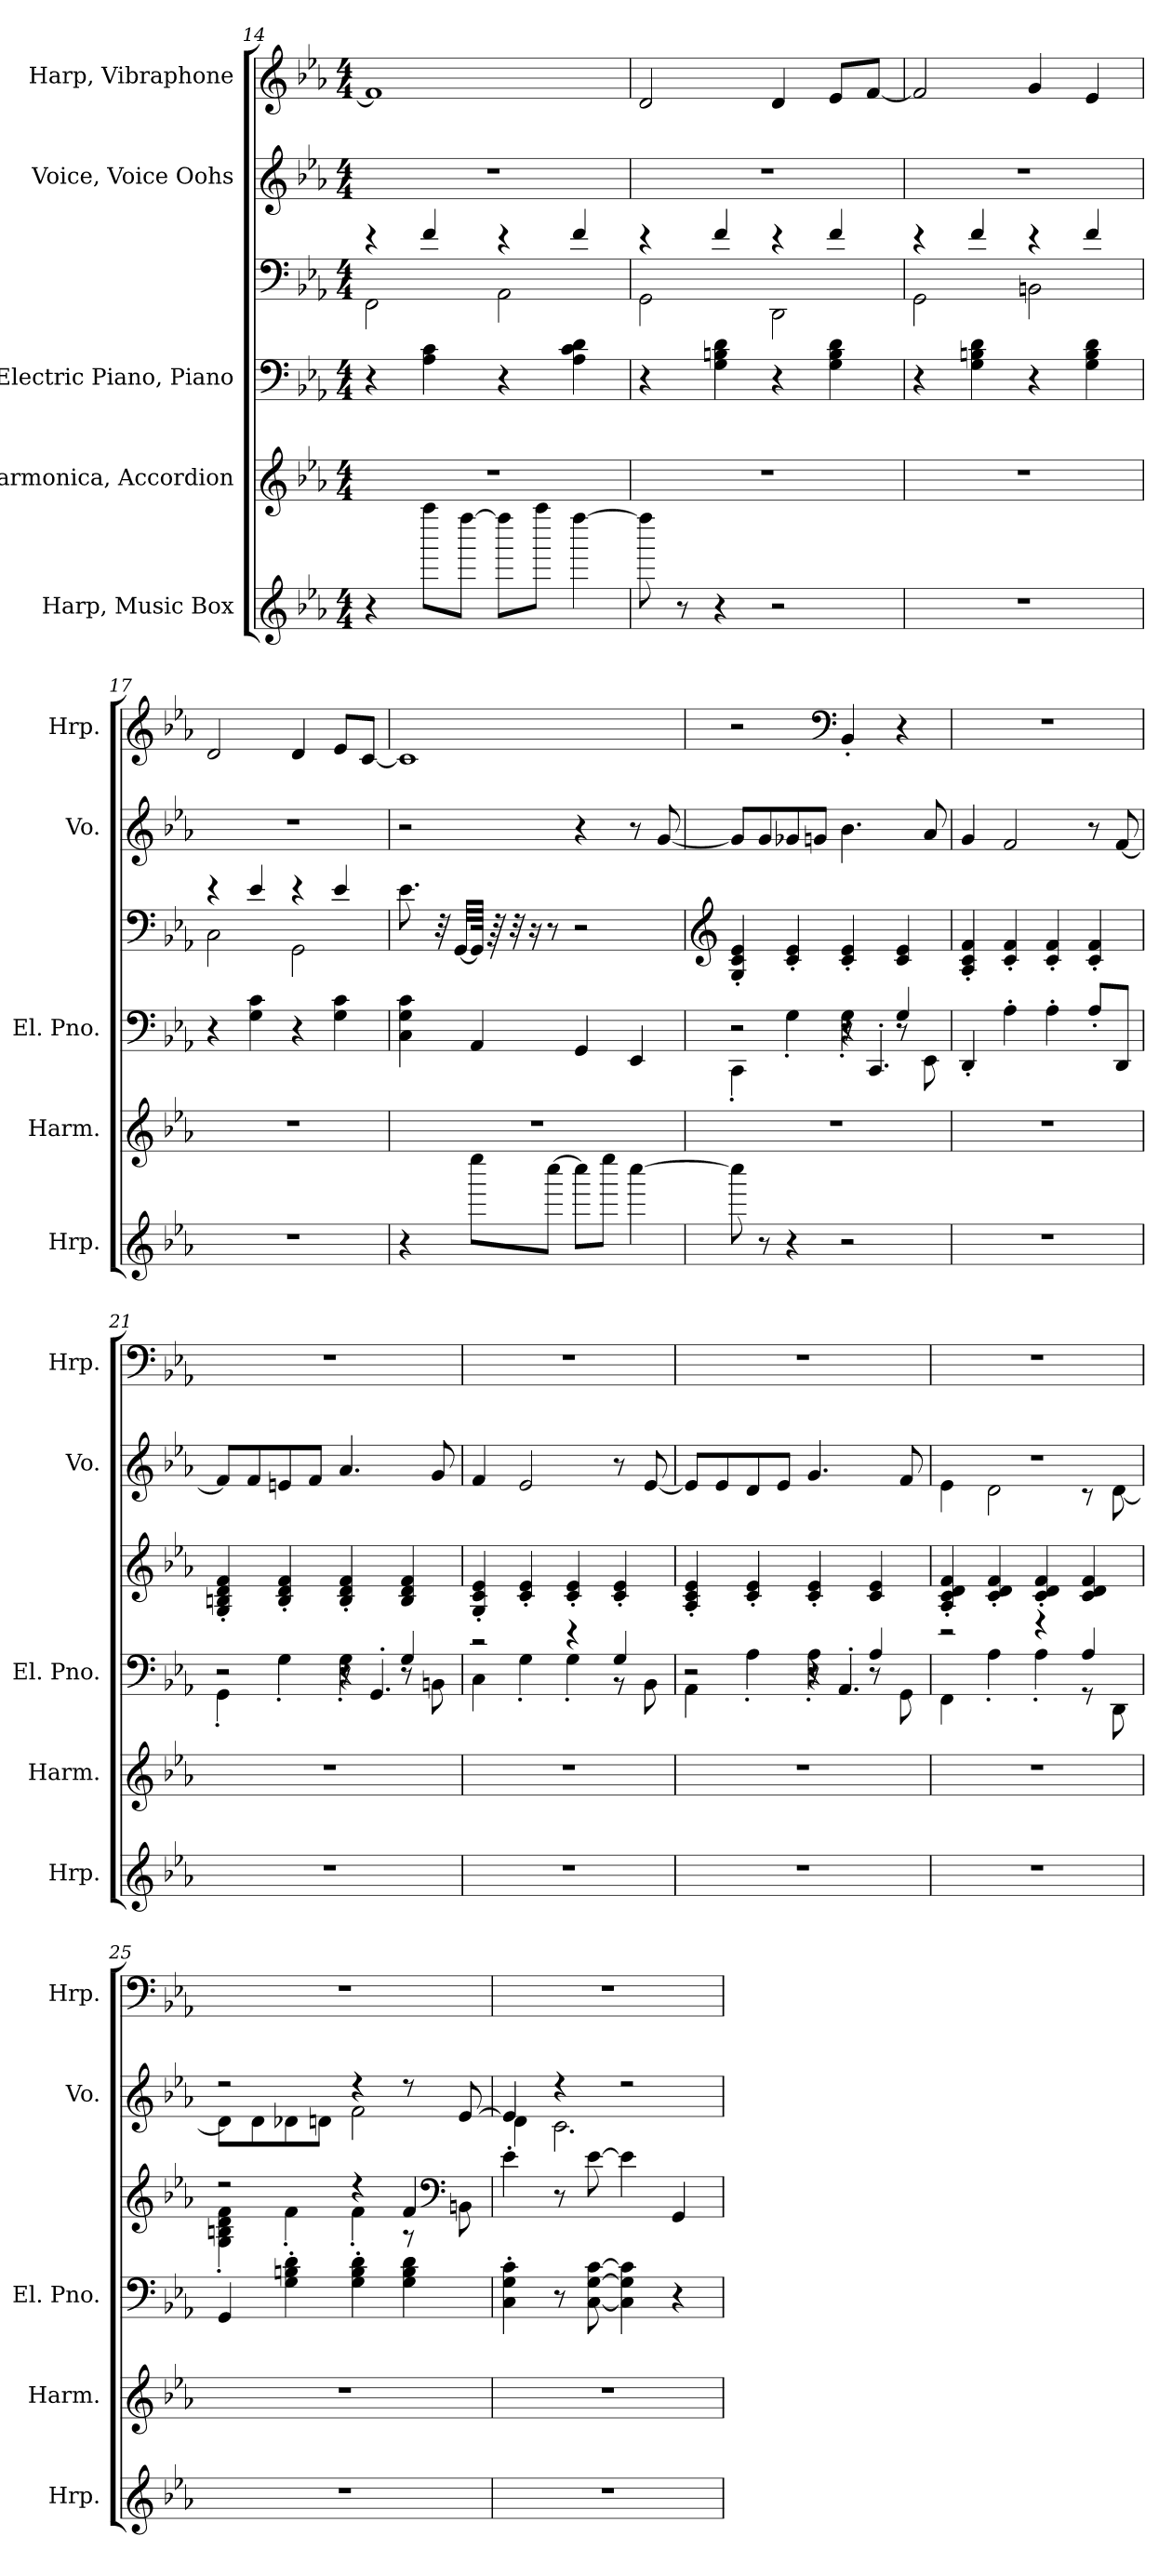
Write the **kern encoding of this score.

**kern	**kern	**kern	**kern	**kern	**kern
*part5	*part4	*part3	*part3	*part2	*part1
*staff6	*staff5	*staff4	*staff3	*staff2	*staff1
*I"Harp, Music Box	*I"Harmonica, Accordion	*I"Electric Piano, Piano	*	*I"Voice, Voice Oohs	*I"Harp, Vibraphone
*I'Hrp.	*I'Harm.	*I'El. Pno.	*	*I'Vo.	*I'Hrp.
*clefG2	*clefG2	*clefF4	*clefF4	*clefG2	*clefG2
*k[b-e-a-]	*k[b-e-a-]	*k[b-e-a-]	*k[b-e-a-]	*k[b-e-a-]	*k[b-e-a-]
*M4/4	*M4/4	*M4/4	*M4/4	*M4/4	*M4/4
=14	=14	=14	=14	=14	=14
*	*	*	*^	*	*
4r	1r	4r	4r	2FF\	1r	1f]
8aaaa-\L	.	4A-\ 4c\	4f/	.	.	.
[8ffff\J	.	.	.	.	.	.
8ffff\L]	.	4r	4r	2AA-\	.	.
8aaaa-\J	.	.	.	.	.	.
[4ffff\	.	4A-\ 4c\ 4d\	4f/	.	.	.
=15	=15	=15	=15	=15	=15	=15
8ffff\]	1r	4r	4r	2GG\	1r	2d/
8r	.	.	.	.	.	.
4r	.	4G\ 4Bn\ 4d\	4f/	.	.	.
2r	.	4r	4r	2DD\	.	4d/
.	.	4G\ 4B\ 4d\	4f/	.	.	8e-/L
.	.	.	.	.	.	[8f/J
=16	=16	=16	=16	=16	=16	=16
1r	1r	4r	4r	2GG\	1r	2f/]
.	.	4G\ 4Bn\ 4d\	4f/	.	.	.
.	.	4r	4r	2BBn\	.	4g/
.	.	4G\ 4B\ 4d\	4f/	.	.	4e-/
=17	=17	=17	=17	=17	=17	=17
1r	1r	4r	4r	2C\	1r	2d/
.	.	4G\ 4c\	4e-/	.	.	.
.	.	4r	4r	2GG\	.	4d/
.	.	4G\ 4c\	4e-/	.	.	8e-/L
.	.	.	.	.	.	[8c/J
*	*	*	*v	*v	*	*
!!LO:LB:g=z
=18	=18	=18	=18	=18	=18
4r	1r	4C\ 4G\ 4c\	8.e-\	2r	1c]
.	.	.	32r	.	.
.	.	.	[32GG/LLL	.	.
8eeee-\L	.	4AA-/	64GG/JJJk]	.	.
.	.	.	64r	.	.
.	.	.	32r	.	.
.	.	.	16r	.	.
[8cccc\J	.	.	8r	.	.
8cccc\L]	.	4GG/	2r	4r	.
8eeee-\J	.	.	.	.	.
[4cccc\	.	4EE-/	.	8r	.
.	.	.	.	[8g/	.
=19	=19	=19	=19	=19	=19
*	*	*	*clefG2	*	*
*	*	*^	*	*	*
*	*	*	*^	*	*	*
8cccc\]	1r	2r	4CC'\	2r	4G/' 4c/' 4e-/'	8g/L]	2r
8r	.	.	.	.	.	8g/	.
4r	.	.	4G'\	.	4c/' 4e-/'	8g-X/	.
.	.	.	.	.	.	8gn/J	.
*	*	*	*	*	*	*	*clefF4
2r	.	4r	4G'\	8r	4c/' 4e-/'	4.b-\	4BB-'/
.	.	.	.	4.CC'/	.	.	.
.	.	4G/	8r	.	4c/ 4e-/	.	4r
.	.	.	8EE-\	.	.	8a-/	.
*	*	*v	*v	*v	*	*	*
=20	=20	=20	=20	=20	=20
1r	1r	4DD'/	4A-/' 4c/' 4f/'	4g/	1r
.	.	4A-'\	4c/' 4f/'	2f/	.
.	.	4A-'\	4c/' 4f/'	.	.
.	.	8A-'/L	4c/' 4f/'	8r	.
.	.	8DD/J	.	[8f/	.
!!LO:PB:g=z
=21	=21	=21	=21	=21	=21
*	*	*^	*	*	*
*	*	*	*^	*	*	*
1r	1r	2r	4GG'\	2r	4G/' 4Bn/' 4d/' 4f/'	8f/L]	1r
.	.	.	.	.	.	8f/	.
.	.	.	4G'\	.	4B/' 4d/' 4f/'	8en/	.
.	.	.	.	.	.	8f/J	.
.	.	4r	4G'\	8r	4B/' 4d/' 4f/'	4.a-/	.
.	.	.	.	4.GG'/	.	.	.
.	.	4G/	8r	.	4B/ 4d/ 4f/	.	.
.	.	.	8BBn\	.	.	8g/	.
*	*	*	*v	*v	*	*	*
=22	=22	=22	=22	=22	=22	=22
1r	1r	2r	4C\	4G/' 4c/' 4e-/'	4f/	1r
.	.	.	4G'\	4c/' 4e-/'	2e-/	.
.	.	4r	4G'\	4c/' 4e-/'	.	.
.	.	4G/	8r	4c/' 4e-/'	8r	.
.	.	.	8BB-\	.	[8e-/	.
=23	=23	=23	=23	=23	=23	=23
*	*	*	*^	*	*	*
1r	1r	2r	4AA-\	2r	4A-/' 4c/' 4e-/'	8e-/L]	1r
.	.	.	.	.	.	8e-/	.
.	.	.	4A-'\	.	4c/' 4e-/'	8d/	.
.	.	.	.	.	.	8e-/J	.
.	.	4r	4A-'\	8r	4c/' 4e-/'	4.g/	.
.	.	.	.	4.AA-'/	.	.	.
.	.	4A-/	8r	.	4c/ 4e-/	.	.
.	.	.	8GG\	.	.	8f/	.
*	*	*	*v	*v	*	*	*
=24	=24	=24	=24	=24	=24	=24
*	*	*	*	*	*^	*
1r	1r	2r	4FF\	4A-/' 4c/' 4d/' 4f/'	1r	4e-\	1r
.	.	.	4A-'\	4c/' 4d/' 4f/'	.	2d\	.
.	.	4r	4A-'\	4c/' 4d/' 4f/'	.	.	.
.	.	4A-/	8r	4c/ 4d/ 4f/	.	8r	.
.	.	.	8DD\	.	.	[8d\	.
*	*	*v	*v	*	*	*	*
!!LO:LB:g=z
=25	=25	=25	=25	=25	=25	=25
*	*	*	*^	*	*	*
1r	1r	4GG/	2r	4G\' 4Bn\' 4d\' 4f\'	2r	8d\L]	1r
.	.	.	.	.	.	8d\	.
.	.	4G\' 4Bn\' 4d\'	.	4f'\	.	8d-X\	.
.	.	.	.	.	.	8dn\J	.
.	.	4G\' 4B\' 4d\'	4r	4f'\	4r	2f\	.
.	.	4G\ 4B\ 4d\	4f/	8r	8r	.	.
*	*	*	*clefF4	*	*	*	*
.	.	.	.	8BBn\	[8e-/	.	.
*	*	*	*v	*v	*	*	*
=26	=26	=26	=26	=26	=26	=26
1r	1r	4C\' 4G\' 4c\'	4e-'\	4e-/]	4d\	1r
.	.	8r	8r	4r	2.c\	.
.	.	[8C\ [8G\ [8c\	[8e-\	.	.	.
.	.	4C\] 4G\] 4c\]	4e-\]	2r	.	.
.	.	4r	4GG/	.	.	.
*	*	*	*	*v	*v	*
=	=	=	=	=	=
*-	*-	*-	*-	*-	*-
